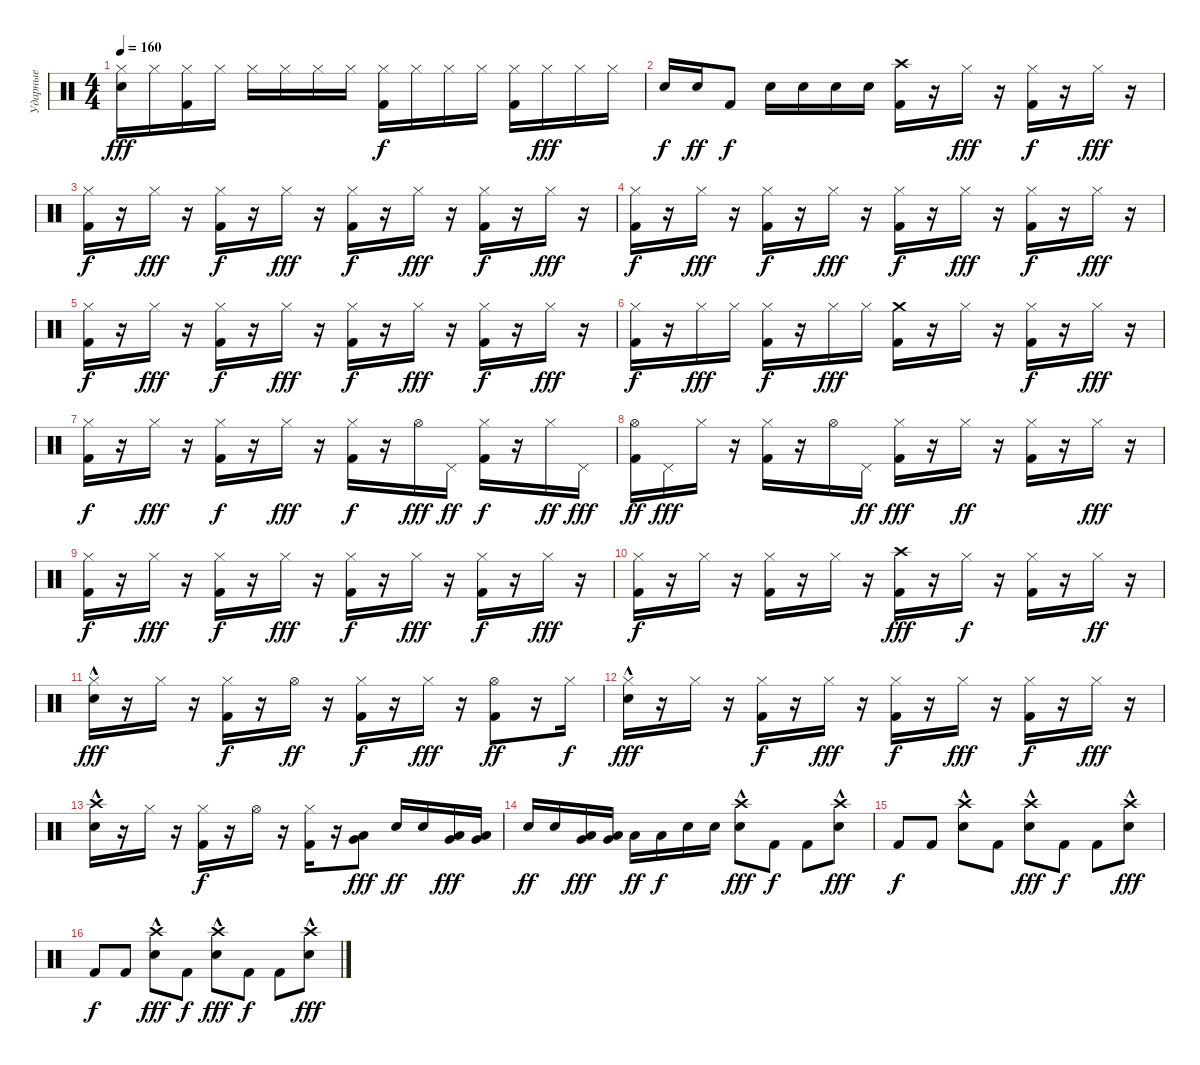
\track ("Ударные" "Ударные") {instrument percussion}
\staff {score}
\articulation defaults
\ts (4 4)
\tempo 160
\clef neutral
\ks c
("Hi-Hat (closed)" "Electric Snare (hit)").16{dy fff} "Hi-Hat (closed)".16 ("Hi-Hat (closed)" "Kick (hit) 2").16 "Hi-Hat (closed)".16 "Hi-Hat (closed)".16 "Hi-Hat (closed)".16 "Hi-Hat (closed)".16 "Hi-Hat (closed)".16 ("Hi-Hat (closed)" "Kick (hit) 2").16{dy f} "Hi-Hat (closed)".16 "Hi-Hat (closed)".16 "Hi-Hat (closed)".16 ("Hi-Hat (closed)" "Kick (hit) 2").16 "Hi-Hat (closed)".16{dy fff} "Hi-Hat (closed)".16 "Hi-Hat (closed)".16 |
"Electric Snare (hit)".16{dy f} "Electric Snare (hit)".16{dy ff} "Kick (hit) 2".8{dy f} "Electric Snare (hit)".16 "Electric Snare (hit)".16 "Electric Snare (hit)".16 "Electric Snare (hit)".16 ("Crash high (hit)" "Kick (hit) 2").16 r.16 "Hi-Hat (closed)".16{dy fff} r.16 ("Hi-Hat (closed)" "Kick (hit) 2").16{dy f} r.16 "Hi-Hat (closed)".16{dy fff} r.16 |
("Hi-Hat (closed)" "Kick (hit) 2").16{dy f} r.16 "Hi-Hat (closed)".16{dy fff} r.16 ("Hi-Hat (closed)" "Kick (hit) 2").16{dy f} r.16 "Hi-Hat (closed)".16{dy fff} r.16 ("Hi-Hat (closed)" "Kick (hit) 2").16{dy f} r.16 "Hi-Hat (closed)".16{dy fff} r.16 ("Hi-Hat (closed)" "Kick (hit) 2").16{dy f} r.16 "Hi-Hat (closed)".16{dy fff} r.16 |
("Hi-Hat (closed)" "Kick (hit) 2").16{dy f} r.16 "Hi-Hat (closed)".16{dy fff} r.16 ("Hi-Hat (closed)" "Kick (hit) 2").16{dy f} r.16 "Hi-Hat (closed)".16{dy fff} r.16 ("Hi-Hat (closed)" "Kick (hit) 2").16{dy f} r.16 "Hi-Hat (closed)".16{dy fff} r.16 ("Hi-Hat (closed)" "Kick (hit) 2").16{dy f} r.16 "Hi-Hat (closed)".16{dy fff} r.16 |
("Hi-Hat (closed)" "Kick (hit) 2").16{dy f} r.16 "Hi-Hat (closed)".16{dy fff} r.16 ("Hi-Hat (closed)" "Kick (hit) 2").16{dy f} r.16 "Hi-Hat (closed)".16{dy fff} r.16 ("Hi-Hat (closed)" "Kick (hit) 2").16{dy f} r.16 "Hi-Hat (closed)".16{dy fff} r.16 ("Hi-Hat (closed)" "Kick (hit) 2").16{dy f} r.16 "Hi-Hat (closed)".16{dy fff} r.16 |
("Hi-Hat (closed)" "Kick (hit) 2").16{dy f} r.16 "Hi-Hat (closed)".16{dy fff} "Hi-Hat (closed)".16 ("Hi-Hat (closed)" "Kick (hit) 2").16{dy f} r.16 "Hi-Hat (closed)".16{dy fff} "Hi-Hat (closed)".16 ("Crash medium (hit)" "Kick (hit) 2").16 r.16 "Hi-Hat (closed)".16 r.16 ("Hi-Hat (closed)" "Kick (hit) 2").16{dy f} r.16 "Hi-Hat (closed)".16{dy fff} r.16 |
("Hi-Hat (closed)" "Kick (hit) 2").16{dy f} r.16 "Hi-Hat (closed)".16{dy fff} r.16 ("Hi-Hat (closed)" "Kick (hit) 2").16{dy f} r.16 "Hi-Hat (closed)".16{dy fff} r.16 ("Hi-Hat (closed)" "Kick (hit) 2").16{dy f} r.16 "Hi-Hat (open)".16{dy fff} "Pedal Hi-Hat (hit)".16{dy ff} ("Hi-Hat (closed)" "Kick (hit) 2").16{dy f} r.16 "Hi-Hat (closed)".16{dy ff} "Pedal Hi-Hat (hit)".16{dy fff} |
("Hi-Hat (open)" "Kick (hit) 2").16{dy ff} "Pedal Hi-Hat (hit)".16{dy fff} "Hi-Hat (closed)".16 r.16 ("Hi-Hat (closed)" "Kick (hit) 2").16 r.16 "Hi-Hat (open)".16 "Pedal Hi-Hat (hit)".16{dy ff} ("Hi-Hat (closed)" "Kick (hit) 2").16{dy fff} r.16 "Hi-Hat (closed)".16{dy ff} r.16 ("Hi-Hat (closed)" "Kick (hit) 2").16 r.16 "Hi-Hat (closed)".16{dy fff} r.16 |
("Hi-Hat (closed)" "Kick (hit) 2").16{dy f} r.16 "Hi-Hat (closed)".16{dy fff} r.16 ("Hi-Hat (closed)" "Kick (hit) 2").16{dy f} r.16 "Hi-Hat (closed)".16{dy fff} r.16 ("Hi-Hat (closed)" "Kick (hit) 2").16{dy f} r.16 "Hi-Hat (closed)".16{dy fff} r.16 ("Hi-Hat (closed)" "Kick (hit) 2").16{dy f} r.16 "Hi-Hat (closed)".16{dy fff} r.16 |
("Hi-Hat (closed)" "Kick (hit) 2").16{dy f} r.16 "Hi-Hat (closed)".16 r.16 ("Hi-Hat (closed)" "Kick (hit) 2").16 r.16 "Hi-Hat (closed)".16 r.16 ("Crash high (hit)" "Kick (hit) 2").16{dy fff} r.16 "Hi-Hat (closed)".16{dy f} r.16 ("Hi-Hat (closed)" "Kick (hit) 2").16 r.16 "Hi-Hat (closed)".16{dy ff} r.16 |
("Hi-Hat (closed)"{hac} "Electric Snare (hit)"{hac}).16{dy fff} r.16 "Hi-Hat (closed)".16 r.16 ("Hi-Hat (closed)" "Kick (hit) 2").16{dy f} r.16 "Hi-Hat (open)".16{dy ff} r.16 ("Hi-Hat (closed)" "Kick (hit) 2").16{dy f} r.16 "Hi-Hat (closed)".16{dy fff} r.16 ("Hi-Hat (open)" "Kick (hit) 2").8{dy ff} r.16 "Hi-Hat (closed)".16{dy f} |
("Hi-Hat (closed)"{hac} "Electric Snare (hit)"{hac}).16{dy fff} r.16 "Hi-Hat (closed)".16 r.16 ("Hi-Hat (closed)" "Kick (hit) 2").16{dy f} r.16 "Hi-Hat (closed)".16{dy fff} r.16 ("Hi-Hat (closed)" "Kick (hit) 2").16{dy f} r.16 "Hi-Hat (closed)".16{dy fff} r.16 ("Hi-Hat (closed)" "Kick (hit) 2").16{dy f} r.16 "Hi-Hat (closed)".16{dy fff} r.16 |
("Crash high (hit)"{hac} "Electric Snare (hit)"{hac}).16 r.16 "Hi-Hat (closed)".16 r.16 ("Hi-Hat (closed)" "Kick (hit) 2").16{dy f} r.16 "Hi-Hat (open)".16 r.16 ("Hi-Hat (closed)" "Kick (hit) 2").16 r.16 ("Very Low Tom (hit)" "Low Tom (hit)").8{dy fff} "Electric Snare (hit)".16{dy ff} "Electric Snare (hit)".16 ("Very Low Tom (hit)" "Low Tom (hit)").16{dy fff} ("Very Low Tom (hit)" "Low Tom (hit)").16 |
"Electric Snare (hit)".16{dy ff} "Electric Snare (hit)".16 ("Very Low Tom (hit)" "Low Tom (hit)").16{dy fff} ("Very Low Tom (hit)" "Low Tom (hit)").16 "Low Floor Tom (hit)".16{dy ff} "Low Floor Tom (hit)".16{dy f} "Electric Snare (hit)".16 "Electric Snare (hit)".16 ("Crash high (hit)"{hac} "Electric Snare (hit)"{hac}).8{dy fff} "Kick (hit) 2".8{dy f} "Kick (hit) 2".8 ("Crash high (hit)"{hac} "Electric Snare (hit)"{hac}).8{dy fff} |
"Kick (hit) 2".8{dy f} "Kick (hit) 2".8 ("Crash high (hit)"{hac} "Electric Snare (hit)"{hac}).8 "Kick (hit) 2".8 ("Crash high (hit)"{hac} "Electric Snare (hit)"{hac}).8{dy fff} "Kick (hit) 2".8{dy f} "Kick (hit) 2".8 ("Crash high (hit)"{hac} "Electric Snare (hit)"{hac}).8{dy fff} |
"Kick (hit) 2".8{dy f} "Kick (hit) 2".8 ("Crash high (hit)"{hac} "Electric Snare (hit)"{hac}).8{dy fff} "Kick (hit) 2".8{dy f} ("Crash high (hit)"{hac} "Electric Snare (hit)"{hac}).8{dy fff} "Kick (hit) 2".8{dy f} "Kick (hit) 2".8 ("Crash high (hit)"{hac} "Electric Snare (hit)"{hac}).8{dy fff}
